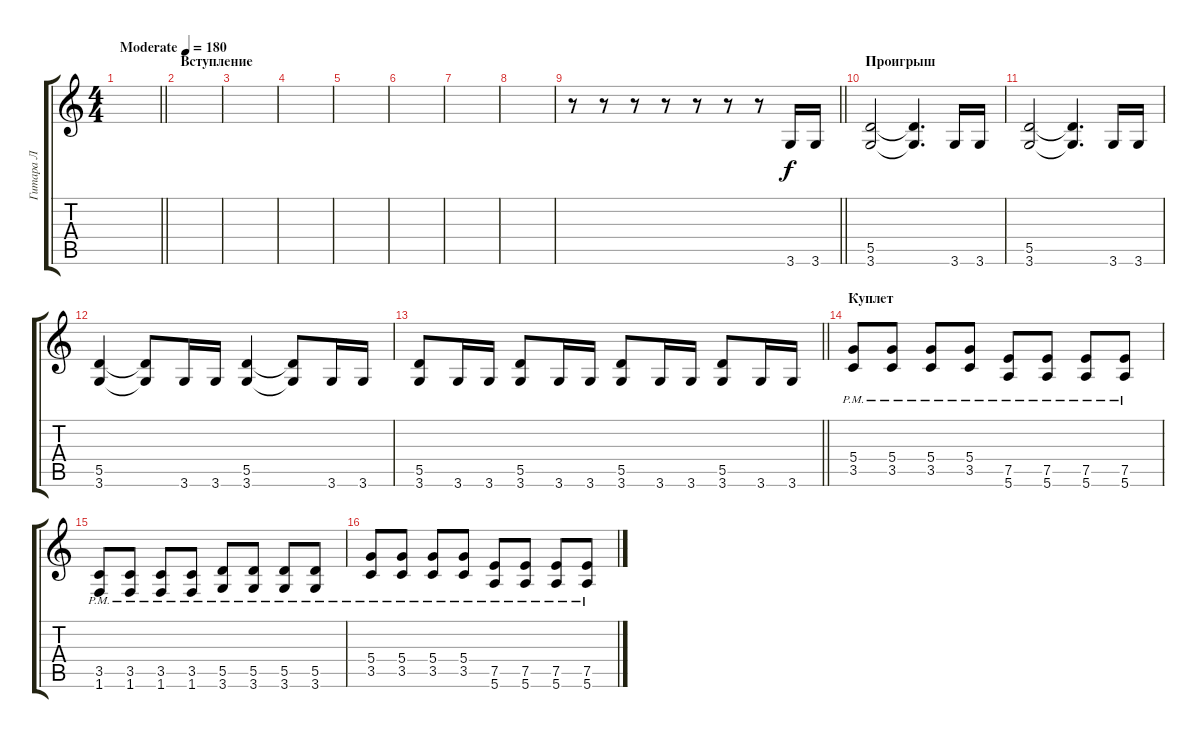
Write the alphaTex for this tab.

\track ("Гитара Л" "Гитара Л") {instrument distortionguitar}
\staff {score tabs}
\tuning (E4 B3 G3 D3 A2 E2) {hide}
\ts (4 4)
\tempo (180 "Moderate")
\clef g2
\barLineRight lightlight
\ks c
|
\section ("" "Вступление")
|
|
|
|
|
|
|
\barLineRight lightlight
r.8 r.8 r.8 r.8 r.8 r.8 r.8 3.6.16 3.6.16 |
\section ("" "Проигрыш")
(5.5 3.6).2 (5.5{t} 3.6{t}).4{d} 3.6.16 3.6.16 |
(5.5 3.6).2 (5.5{t} 3.6{t}).4{d} 3.6.16 3.6.16 |
(5.5 3.6).4 (5.5{t} 3.6{t}).8 3.6.16 3.6.16 (5.5 3.6).4 (5.5{t} 3.6{t}).8 3.6.16 3.6.16 |
\barLineRight lightlight
(5.5 3.6).8 3.6.16 3.6.16 (5.5 3.6).8 3.6.16 3.6.16 (5.5 3.6).8 3.6.16 3.6.16 (5.5 3.6).8 3.6.16 3.6.16 |
\section ("" "Куплет")
(5.4{pm} 3.5{pm}).8 (5.4{pm} 3.5{pm}).8 (5.4{pm} 3.5{pm}).8 (5.4{pm} 3.5{pm}).8 (7.5{pm} 5.6{pm}).8 (7.5{pm} 5.6{pm}).8 (7.5{pm} 5.6{pm}).8 (7.5{pm} 5.6{pm}).8 |
(3.5{pm} 1.6{pm}).8 (3.5{pm} 1.6{pm}).8 (3.5{pm} 1.6{pm}).8 (3.5{pm} 1.6{pm}).8 (5.5{pm} 3.6{pm}).8 (5.5{pm} 3.6{pm}).8 (5.5{pm} 3.6{pm}).8 (5.5{pm} 3.6{pm}).8 |
(5.4{pm} 3.5{pm}).8 (5.4{pm} 3.5{pm}).8 (5.4{pm} 3.5{pm}).8 (5.4{pm} 3.5{pm}).8 (7.5{pm} 5.6{pm}).8 (7.5{pm} 5.6{pm}).8 (7.5{pm} 5.6{pm}).8 (7.5{pm} 5.6{pm}).8
